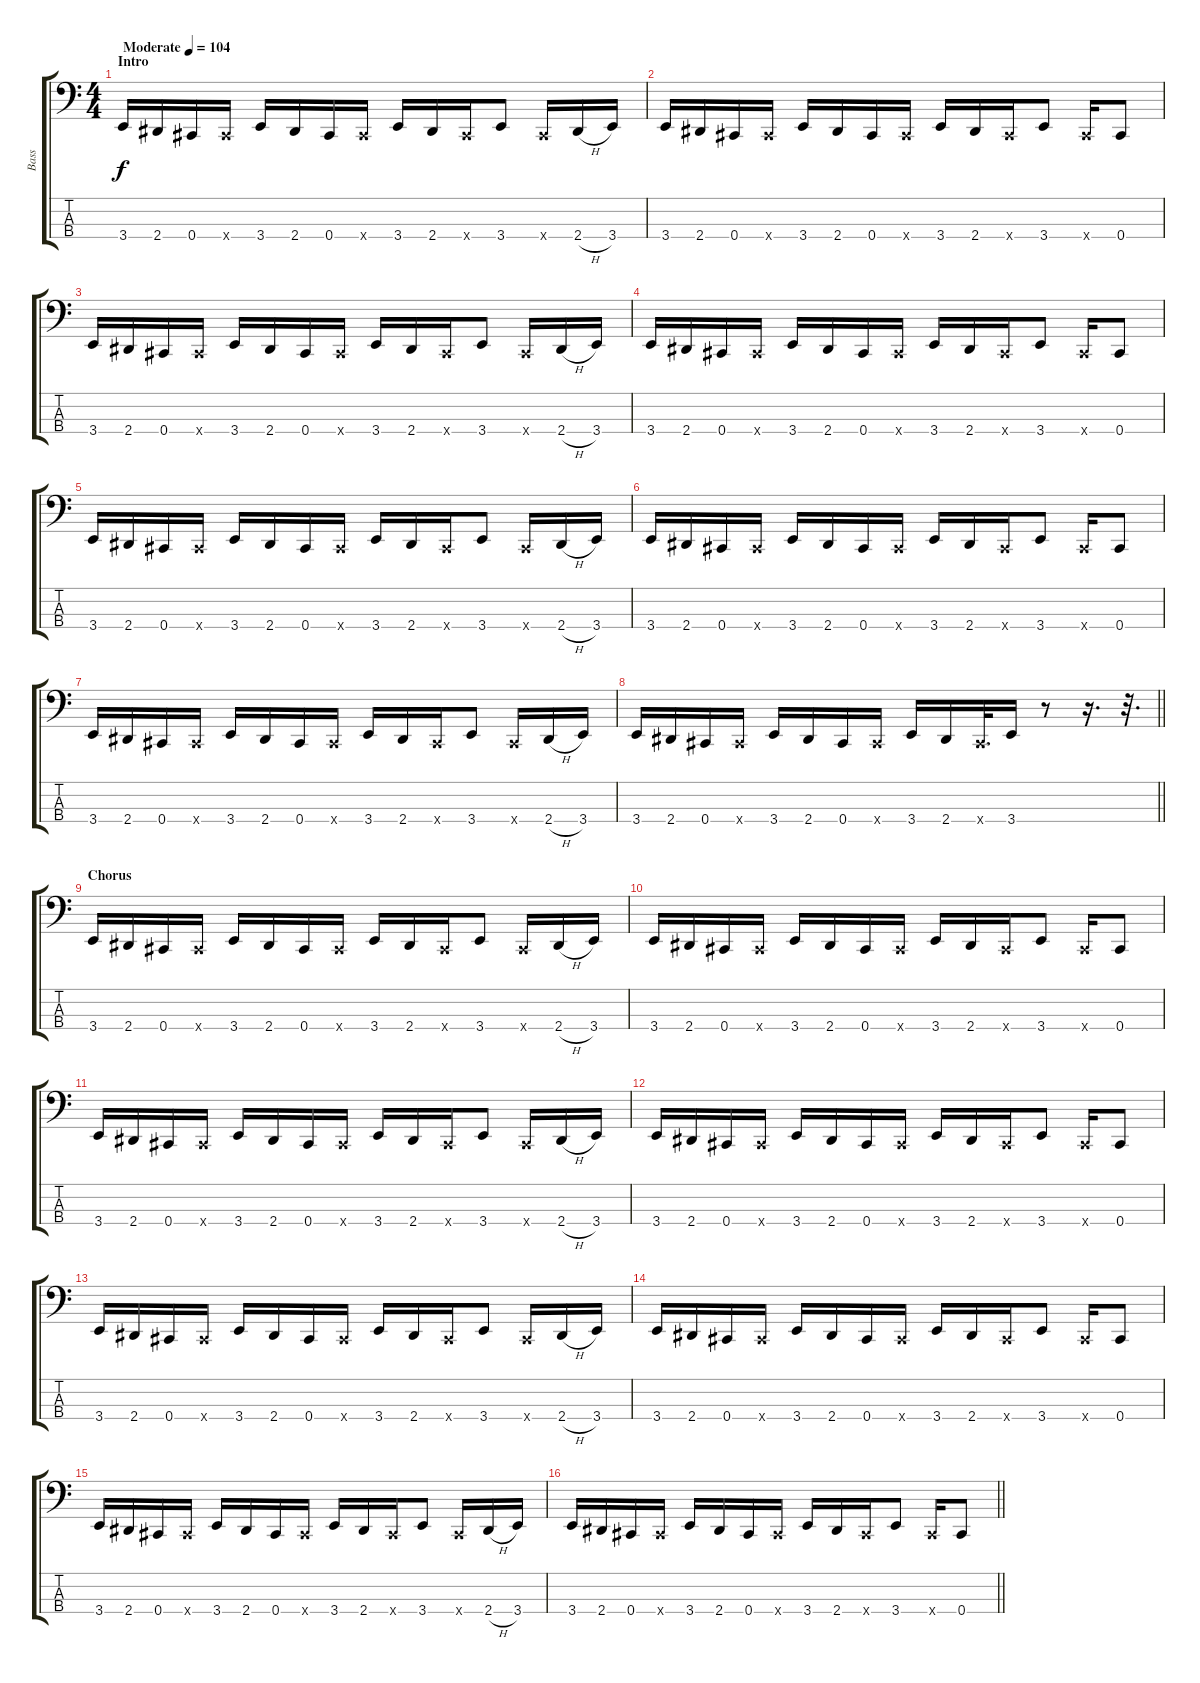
\track ("Bass" "Bass") {instrument electricbasspick}
\staff {score tabs}
\tuning (Gb2 Db2 Ab1 Db1) {hide}
\ts (4 4)
\section ("" "Intro")
\tempo (104 "Moderate")
\clef f4
\ks c
3.4.16{dy f instrument electricbasspick} 2.4.16 0.4.16 0.4{x}.16 3.4.16 2.4.16 0.4.16 0.4{x}.16 3.4.16 2.4.16 0.4{x}.16 3.4.8 0.4{x}.16 2.4{h}.16 3.4.16 |
3.4.16 2.4.16 0.4.16 0.4{x}.16 3.4.16 2.4.16 0.4.16 0.4{x}.16 3.4.16 2.4.16 0.4{x}.16 3.4.8 0.4{x}.16 0.4.8 |
3.4.16 2.4.16 0.4.16 0.4{x}.16 3.4.16 2.4.16 0.4.16 0.4{x}.16 3.4.16 2.4.16 0.4{x}.16 3.4.8 0.4{x}.16 2.4{h}.16 3.4.16 |
3.4.16 2.4.16 0.4.16 0.4{x}.16 3.4.16 2.4.16 0.4.16 0.4{x}.16 3.4.16 2.4.16 0.4{x}.16 3.4.8 0.4{x}.16 0.4.8 |
3.4.16 2.4.16 0.4.16 0.4{x}.16 3.4.16 2.4.16 0.4.16 0.4{x}.16 3.4.16 2.4.16 0.4{x}.16 3.4.8 0.4{x}.16 2.4{h}.16 3.4.16 |
3.4.16 2.4.16 0.4.16 0.4{x}.16 3.4.16 2.4.16 0.4.16 0.4{x}.16 3.4.16 2.4.16 0.4{x}.16 3.4.8 0.4{x}.16 0.4.8 |
3.4.16 2.4.16 0.4.16 0.4{x}.16 3.4.16 2.4.16 0.4.16 0.4{x}.16 3.4.16 2.4.16 0.4{x}.16 3.4.8 0.4{x}.16 2.4{h}.16 3.4.16 |
\barLineRight lightlight
3.4.16 2.4.16 0.4.16 0.4{x}.16 3.4.16 2.4.16 0.4.16 0.4{x}.16 3.4.16 2.4.16 0.4{x}.32{d} 3.4.16 r.8 r.16{d} r.32{d} |
\section ("" "Chorus")
3.4.16 2.4.16 0.4.16 0.4{x}.16 3.4.16 2.4.16 0.4.16 0.4{x}.16 3.4.16 2.4.16 0.4{x}.16 3.4.8 0.4{x}.16 2.4{h}.16 3.4.16 |
3.4.16 2.4.16 0.4.16 0.4{x}.16 3.4.16 2.4.16 0.4.16 0.4{x}.16 3.4.16 2.4.16 0.4{x}.16 3.4.8 0.4{x}.16 0.4.8 |
3.4.16 2.4.16 0.4.16 0.4{x}.16 3.4.16 2.4.16 0.4.16 0.4{x}.16 3.4.16 2.4.16 0.4{x}.16 3.4.8 0.4{x}.16 2.4{h}.16 3.4.16 |
3.4.16 2.4.16 0.4.16 0.4{x}.16 3.4.16 2.4.16 0.4.16 0.4{x}.16 3.4.16 2.4.16 0.4{x}.16 3.4.8 0.4{x}.16 0.4.8 |
3.4.16 2.4.16 0.4.16 0.4{x}.16 3.4.16 2.4.16 0.4.16 0.4{x}.16 3.4.16 2.4.16 0.4{x}.16 3.4.8 0.4{x}.16 2.4{h}.16 3.4.16 |
3.4.16 2.4.16 0.4.16 0.4{x}.16 3.4.16 2.4.16 0.4.16 0.4{x}.16 3.4.16 2.4.16 0.4{x}.16 3.4.8 0.4{x}.16 0.4.8 |
3.4.16 2.4.16 0.4.16 0.4{x}.16 3.4.16 2.4.16 0.4.16 0.4{x}.16 3.4.16 2.4.16 0.4{x}.16 3.4.8 0.4{x}.16 2.4{h}.16 3.4.16 |
\barLineRight lightlight
3.4.16 2.4.16 0.4.16 0.4{x}.16 3.4.16 2.4.16 0.4.16 0.4{x}.16 3.4.16 2.4.16 0.4{x}.16 3.4.8 0.4{x}.16 0.4.8
